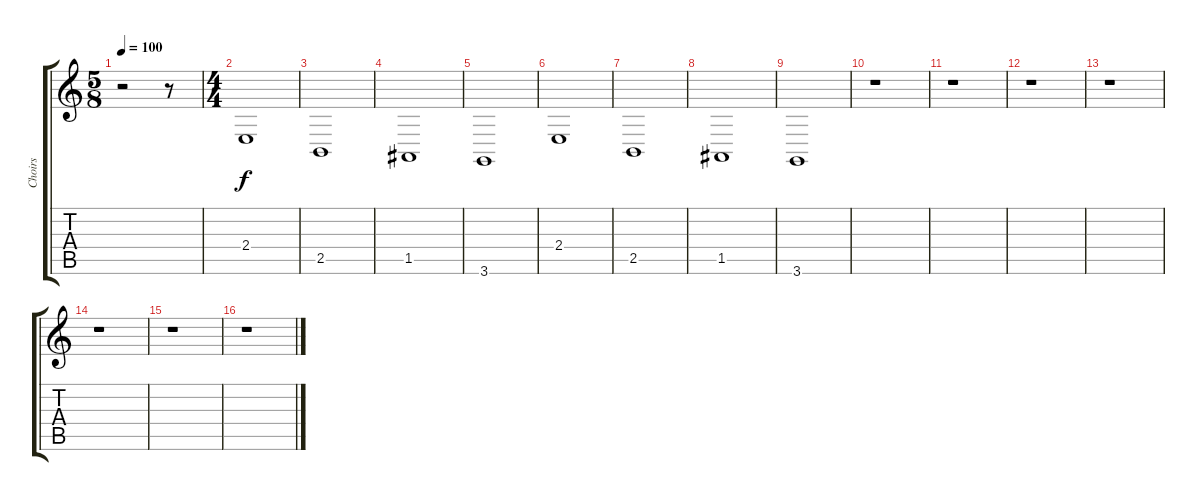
\track ("Choirs" "Choirs") {instrument synthstrings1}
\staff {score tabs}
\tuning (E4 B3 G3 D3 A2 E2) {hide}
\ts (5 8)
\tempo 100
\clef g2
\ks c
r.2{dy f instrument synthstrings1} r.8 |
\ts (4 4)
2.4.1 |
2.5.1 |
1.5.1 |
3.6.1 |
2.4.1 |
2.5.1 |
1.5.1 |
3.6.1 |
r.1 |
r.1 |
r.1 |
r.1 |
r.1 |
r.1 |
r.1
